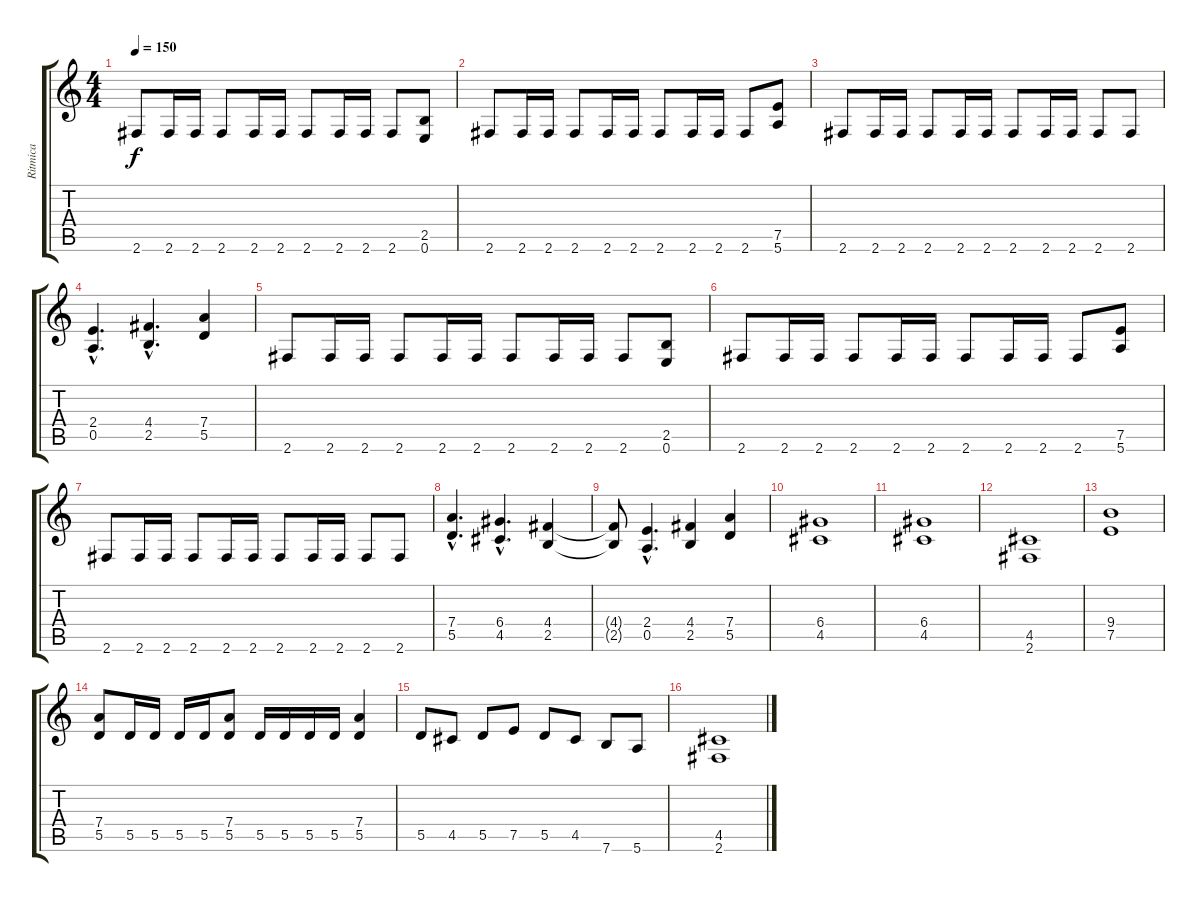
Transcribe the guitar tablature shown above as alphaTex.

\track ("Ritmica" "Ritmica") {instrument distortionguitar}
\staff {score tabs}
\tuning (E4 B3 G3 D3 A2 E2) {hide}
\ts (4 4)
\tempo 150
\clef g2
\ks c
2.6.8{dy f} 2.6.16 2.6.16 2.6.8 2.6.16 2.6.16 2.6.8 2.6.16 2.6.16 2.6.8 (2.5 0.6).8 |
2.6.8 2.6.16 2.6.16 2.6.8 2.6.16 2.6.16 2.6.8 2.6.16 2.6.16 2.6.8 (7.5 5.6).8 |
2.6.8 2.6.16 2.6.16 2.6.8 2.6.16 2.6.16 2.6.8 2.6.16 2.6.16 2.6.8 2.6.8 |
(2.4{hac} 0.5{hac}).4{d} (4.4{hac} 2.5{hac}).4{d} (7.4 5.5).4 |
2.6.8 2.6.16 2.6.16 2.6.8 2.6.16 2.6.16 2.6.8 2.6.16 2.6.16 2.6.8 (2.5 0.6).8 |
2.6.8 2.6.16 2.6.16 2.6.8 2.6.16 2.6.16 2.6.8 2.6.16 2.6.16 2.6.8 (7.5 5.6).8 |
2.6.8 2.6.16 2.6.16 2.6.8 2.6.16 2.6.16 2.6.8 2.6.16 2.6.16 2.6.8 2.6.8 |
(7.4{hac} 5.5{hac}).4{d} (6.4{hac} 4.5{hac}).4{d} (4.4 2.5).4 |
(4.4{t} 2.5{t}).8 (2.4{hac} 0.5{hac}).4{d} (4.4 2.5).4 (7.4 5.5).4 |
(6.4 4.5).1 |
(6.4 4.5).1 |
(4.5 2.6).1 |
(9.4 7.5).1 |
(7.4 5.5).8 5.5.16 5.5.16 5.5.16 5.5.16 (7.4 5.5).8 5.5.16 5.5.16 5.5.16 5.5.16 (7.4 5.5).4 |
5.5.8 4.5.8 5.5.8 7.5.8 5.5.8 4.5.8 7.6.8 5.6.8 |
(4.5 2.6).1
